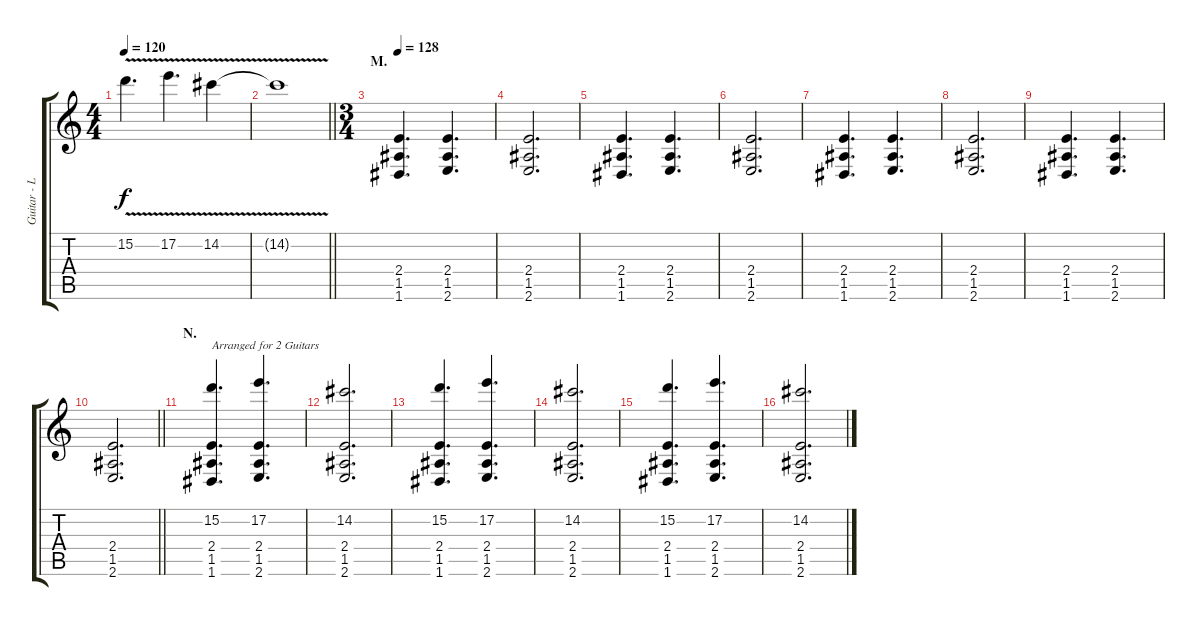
\track ("Guitar - Left" "Guitar - L") {instrument distortionguitar}
\staff {score tabs}
\tuning (E4 B3 G3 D3 A2 D2) {hide}
\ts (4 4)
\tempo 120
\clef g2
\ks c
15.2{v}.4{d dy f} 17.2{v}.4{d} 14.2{v}.4 |
\barLineRight lightlight
14.2{t}.1 |
\ts (3 4)
\section ("" "M.")
\tempo 128
(2.4 1.5 1.6).4{d} (2.4 1.5 2.6).4{d} |
(2.4 1.5 2.6).2{d} |
(2.4 1.5 1.6).4{d} (2.4 1.5 2.6).4{d} |
(2.4 1.5 2.6).2{d} |
(2.4 1.5 1.6).4{d} (2.4 1.5 2.6).4{d} |
(2.4 1.5 2.6).2{d} |
(2.4 1.5 1.6).4{d} (2.4 1.5 2.6).4{d} |
\barLineRight lightlight
(2.4 1.5 2.6).2{d} |
\section ("" "N.")
(15.2 2.4 1.5 1.6).4{d txt "Arranged for 2 Guitars"} (17.2 2.4 1.5 2.6).4{d} |
(14.2 2.4 1.5 2.6).2{d} |
(15.2 2.4 1.5 1.6).4{d} (17.2 2.4 1.5 2.6).4{d} |
(14.2 2.4 1.5 2.6).2{d} |
(15.2 2.4 1.5 1.6).4{d} (17.2 2.4 1.5 2.6).4{d} |
(14.2 2.4 1.5 2.6).2{d}
